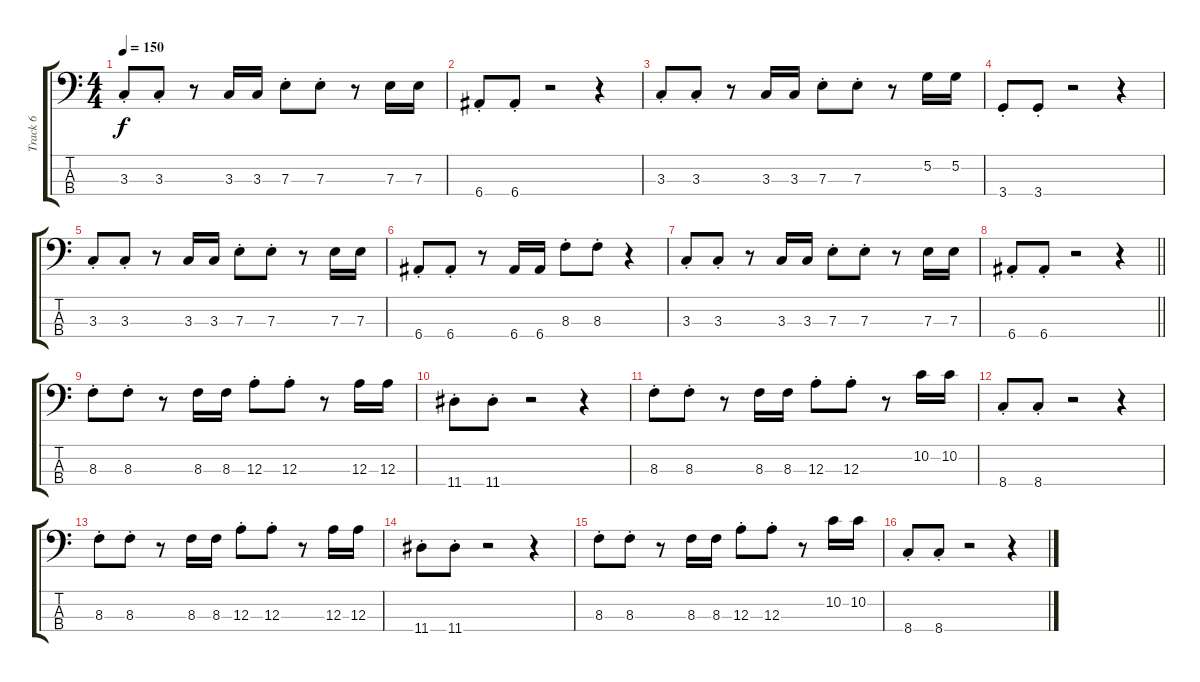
\track ("Track 6" "Track 6") {instrument electricbassfinger}
\staff {score tabs}
\tuning (G2 D2 A1 E1) {hide}
\ts (4 4)
\section ("" "")
\tempo 150
\clef f4
\ks c
3.3{st}.8{dy f} 3.3{st}.8 r.8 3.3.16 3.3.16 7.3{st}.8 7.3{st}.8 r.8 7.3.16 7.3.16 |
6.4{st}.8 6.4{st}.8 r.2 r.4 |
3.3{st}.8 3.3{st}.8 r.8 3.3.16 3.3.16 7.3{st}.8 7.3{st}.8 r.8 5.2.16 5.2.16 |
3.4{st}.8 3.4{st}.8 r.2 r.4 |
3.3{st}.8 3.3{st}.8 r.8 3.3.16 3.3.16 7.3{st}.8 7.3{st}.8 r.8 7.3.16 7.3.16 |
6.4{st}.8 6.4{st}.8 r.8 6.4.16 6.4.16 8.3{st}.8 8.3{st}.8 r.4 |
3.3{st}.8 3.3{st}.8 r.8 3.3.16 3.3.16 7.3{st}.8 7.3{st}.8 r.8 7.3.16 7.3.16 |
\barLineRight lightlight
6.4{st}.8 6.4{st}.8 r.2 r.4 |
\section ("" "")
8.3{st}.8 8.3{st}.8 r.8 8.3.16 8.3.16 12.3{st}.8 12.3{st}.8 r.8 12.3.16 12.3.16 |
11.4{st}.8 11.4{st}.8 r.2 r.4 |
8.3{st}.8 8.3{st}.8 r.8 8.3.16 8.3.16 12.3{st}.8 12.3{st}.8 r.8 10.2.16 10.2.16 |
8.4{st}.8 8.4{st}.8 r.2 r.4 |
8.3{st}.8 8.3{st}.8 r.8 8.3.16 8.3.16 12.3{st}.8 12.3{st}.8 r.8 12.3.16 12.3.16 |
11.4{st}.8 11.4{st}.8 r.2 r.4 |
8.3{st}.8 8.3{st}.8 r.8 8.3.16 8.3.16 12.3{st}.8 12.3{st}.8 r.8 10.2.16 10.2.16 |
8.4{st}.8 8.4{st}.8 r.2 r.4
